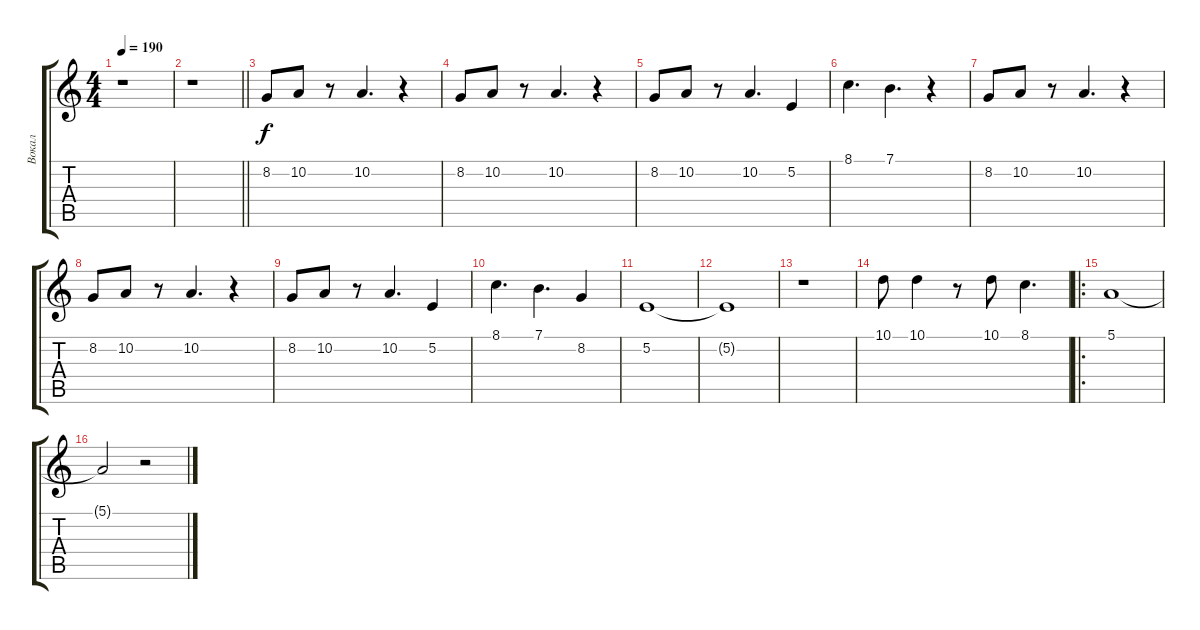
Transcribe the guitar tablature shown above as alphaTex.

\track ("Вокал" "Вокал") {instrument oboe}
\staff {score tabs}
\tuning (E4 B3 G3 D3 A2 E2) {hide}
\ts (4 4)
\tempo 190
\clef g2
\ks c
r.1{dy f} |
\barLineRight lightlight
r.1 |
8.2.8 10.2.8 r.8 10.2.4{d} r.4 |
8.2.8 10.2.8 r.8 10.2.4{d} r.4 |
8.2.8 10.2.8 r.8 10.2.4{d} 5.2.4 |
8.1.4{d} 7.1.4{d} r.4 |
8.2.8 10.2.8 r.8 10.2.4{d} r.4 |
8.2.8 10.2.8 r.8 10.2.4{d} r.4 |
8.2.8 10.2.8 r.8 10.2.4{d} 5.2.4 |
8.1.4{d} 7.1.4{d} 8.2.4 |
5.2.1 |
5.2{t}.1 |
r.1 |
10.1.8 10.1.4 r.8 10.1.8 8.1.4{d} |
\ro
5.1.1 |
5.1{t}.2 r.2
